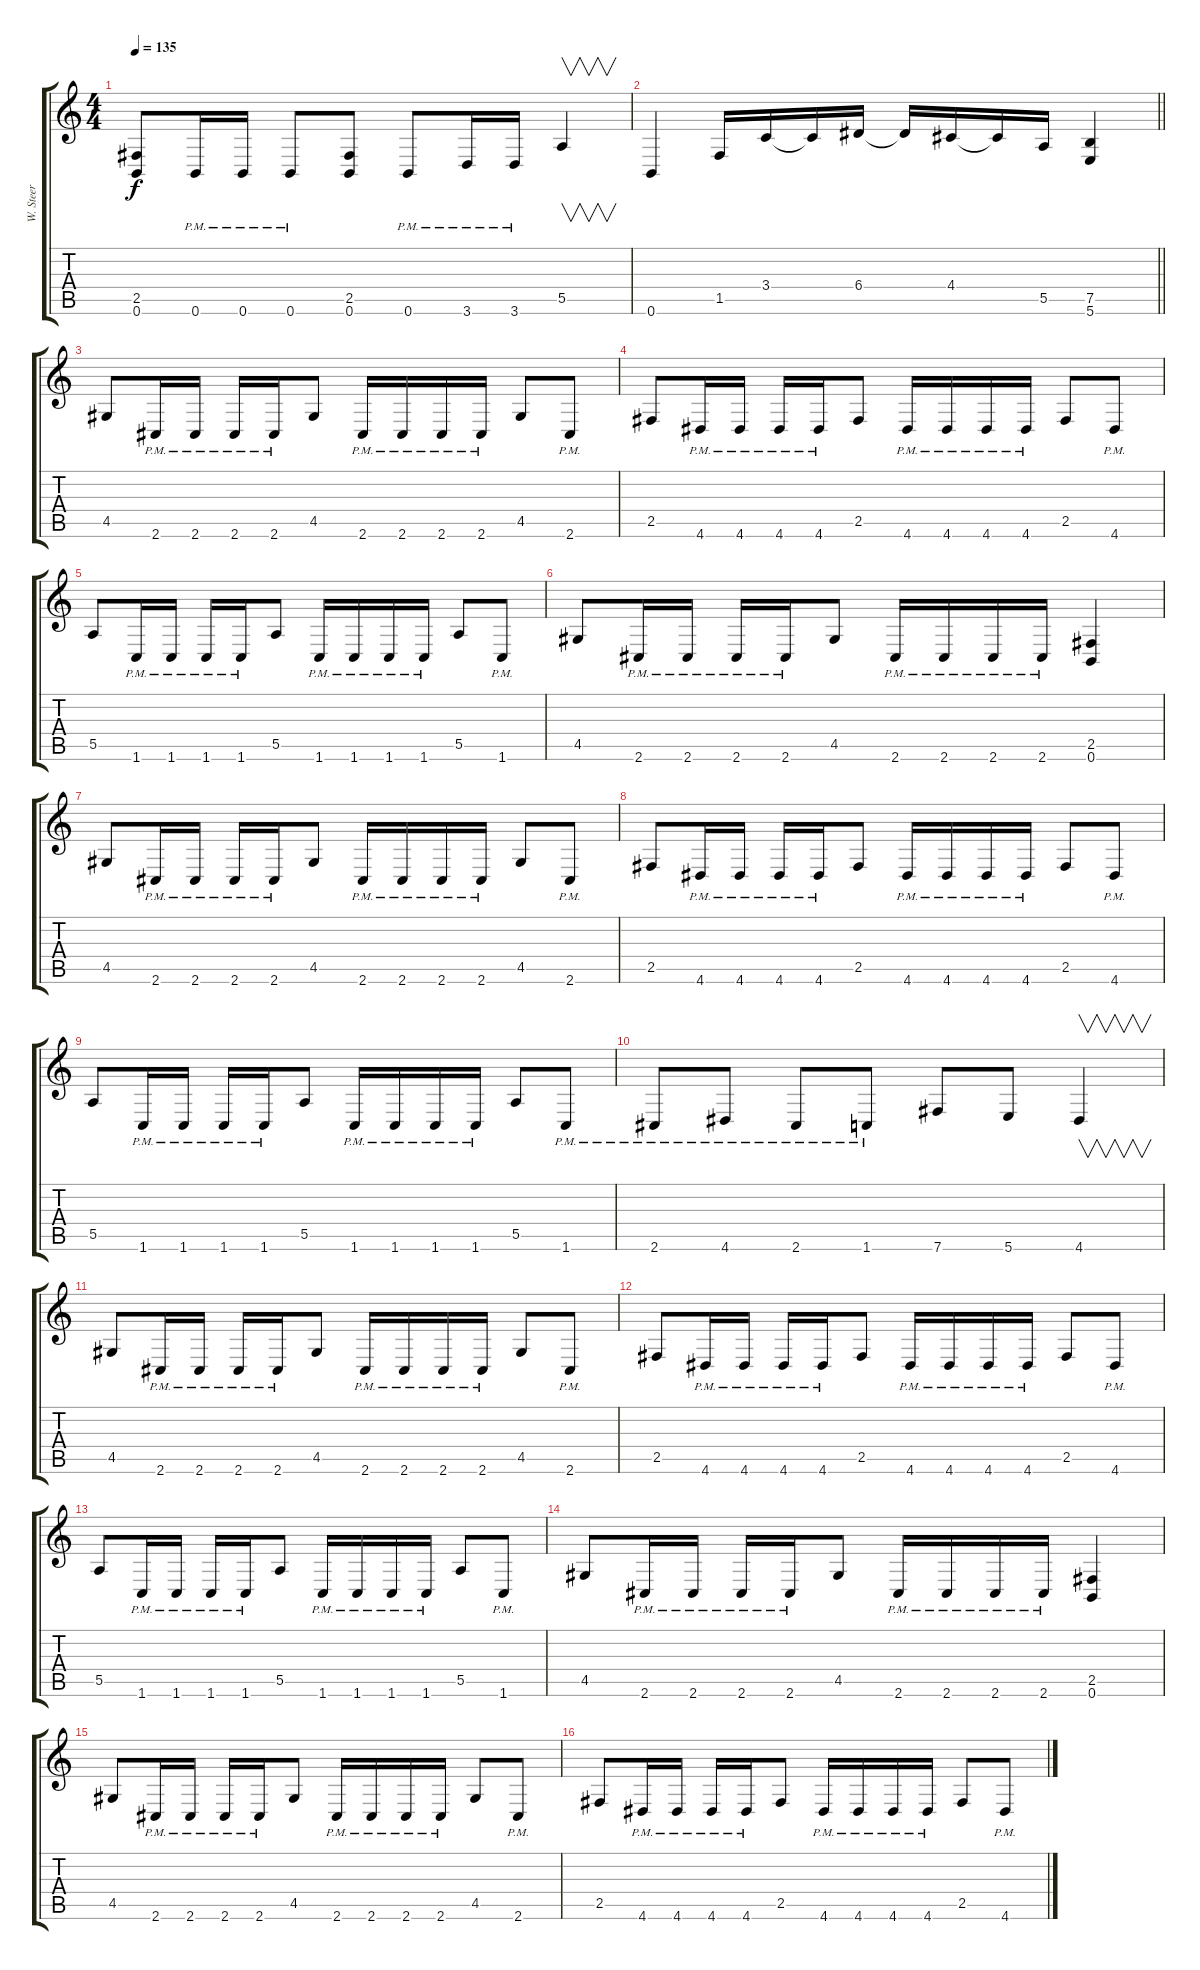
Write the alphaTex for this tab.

\track ("W. Steer" "W. Steer") {instrument distortionguitar}
\staff {score tabs}
\tuning (B3 Gb3 D3 A2 E2 B1) {hide}
\ts (4 4)
\tempo 135
\clef g2
\ks c
(2.5 0.6).8{dy f} 0.6{pm}.16 0.6{pm}.16 0.6{pm}.8 (2.5 0.6).8 0.6{pm}.8 3.6{pm}.16 3.6{pm}.16 5.5.4{v} |
\barLineRight lightlight
0.6.4 1.5.16 3.4.16 3.4{t}.16 6.4.16 6.4{t}.16 4.4.16 4.4{t}.16 5.5.16 (7.5 5.6).4 |
4.5.8 2.6{pm}.16 2.6{pm}.16 2.6{pm}.16 2.6{pm}.16 4.5.8 2.6{pm}.16 2.6{pm}.16 2.6{pm}.16 2.6{pm}.16 4.5.8 2.6{pm}.8 |
2.5.8 4.6{pm}.16 4.6{pm}.16 4.6{pm}.16 4.6{pm}.16 2.5.8 4.6{pm}.16 4.6{pm}.16 4.6{pm}.16 4.6{pm}.16 2.5.8 4.6{pm}.8 |
5.5.8 1.6{pm}.16 1.6{pm}.16 1.6{pm}.16 1.6{pm}.16 5.5.8 1.6{pm}.16 1.6{pm}.16 1.6{pm}.16 1.6{pm}.16 5.5.8 1.6{pm}.8 |
4.5.8 2.6{pm}.16 2.6{pm}.16 2.6{pm}.16 2.6{pm}.16 4.5.8 2.6{pm}.16 2.6{pm}.16 2.6{pm}.16 2.6{pm}.16 (2.5 0.6).4 |
4.5.8 2.6{pm}.16 2.6{pm}.16 2.6{pm}.16 2.6{pm}.16 4.5.8 2.6{pm}.16 2.6{pm}.16 2.6{pm}.16 2.6{pm}.16 4.5.8 2.6{pm}.8 |
2.5.8 4.6{pm}.16 4.6{pm}.16 4.6{pm}.16 4.6{pm}.16 2.5.8 4.6{pm}.16 4.6{pm}.16 4.6{pm}.16 4.6{pm}.16 2.5.8 4.6{pm}.8 |
5.5.8 1.6{pm}.16 1.6{pm}.16 1.6{pm}.16 1.6{pm}.16 5.5.8 1.6{pm}.16 1.6{pm}.16 1.6{pm}.16 1.6{pm}.16 5.5.8 1.6{pm}.8 |
2.6{pm}.8 4.6{pm}.8 2.6{pm}.8 1.6{pm}.8 7.6.8 5.6.8 4.6.4{v} |
4.5.8 2.6{pm}.16 2.6{pm}.16 2.6{pm}.16 2.6{pm}.16 4.5.8 2.6{pm}.16 2.6{pm}.16 2.6{pm}.16 2.6{pm}.16 4.5.8 2.6{pm}.8 |
2.5.8 4.6{pm}.16 4.6{pm}.16 4.6{pm}.16 4.6{pm}.16 2.5.8 4.6{pm}.16 4.6{pm}.16 4.6{pm}.16 4.6{pm}.16 2.5.8 4.6{pm}.8 |
5.5.8 1.6{pm}.16 1.6{pm}.16 1.6{pm}.16 1.6{pm}.16 5.5.8 1.6{pm}.16 1.6{pm}.16 1.6{pm}.16 1.6{pm}.16 5.5.8 1.6{pm}.8 |
4.5.8 2.6{pm}.16 2.6{pm}.16 2.6{pm}.16 2.6{pm}.16 4.5.8 2.6{pm}.16 2.6{pm}.16 2.6{pm}.16 2.6{pm}.16 (2.5 0.6).4 |
4.5.8 2.6{pm}.16 2.6{pm}.16 2.6{pm}.16 2.6{pm}.16 4.5.8 2.6{pm}.16 2.6{pm}.16 2.6{pm}.16 2.6{pm}.16 4.5.8 2.6{pm}.8 |
2.5.8 4.6{pm}.16 4.6{pm}.16 4.6{pm}.16 4.6{pm}.16 2.5.8 4.6{pm}.16 4.6{pm}.16 4.6{pm}.16 4.6{pm}.16 2.5.8 4.6{pm}.8
